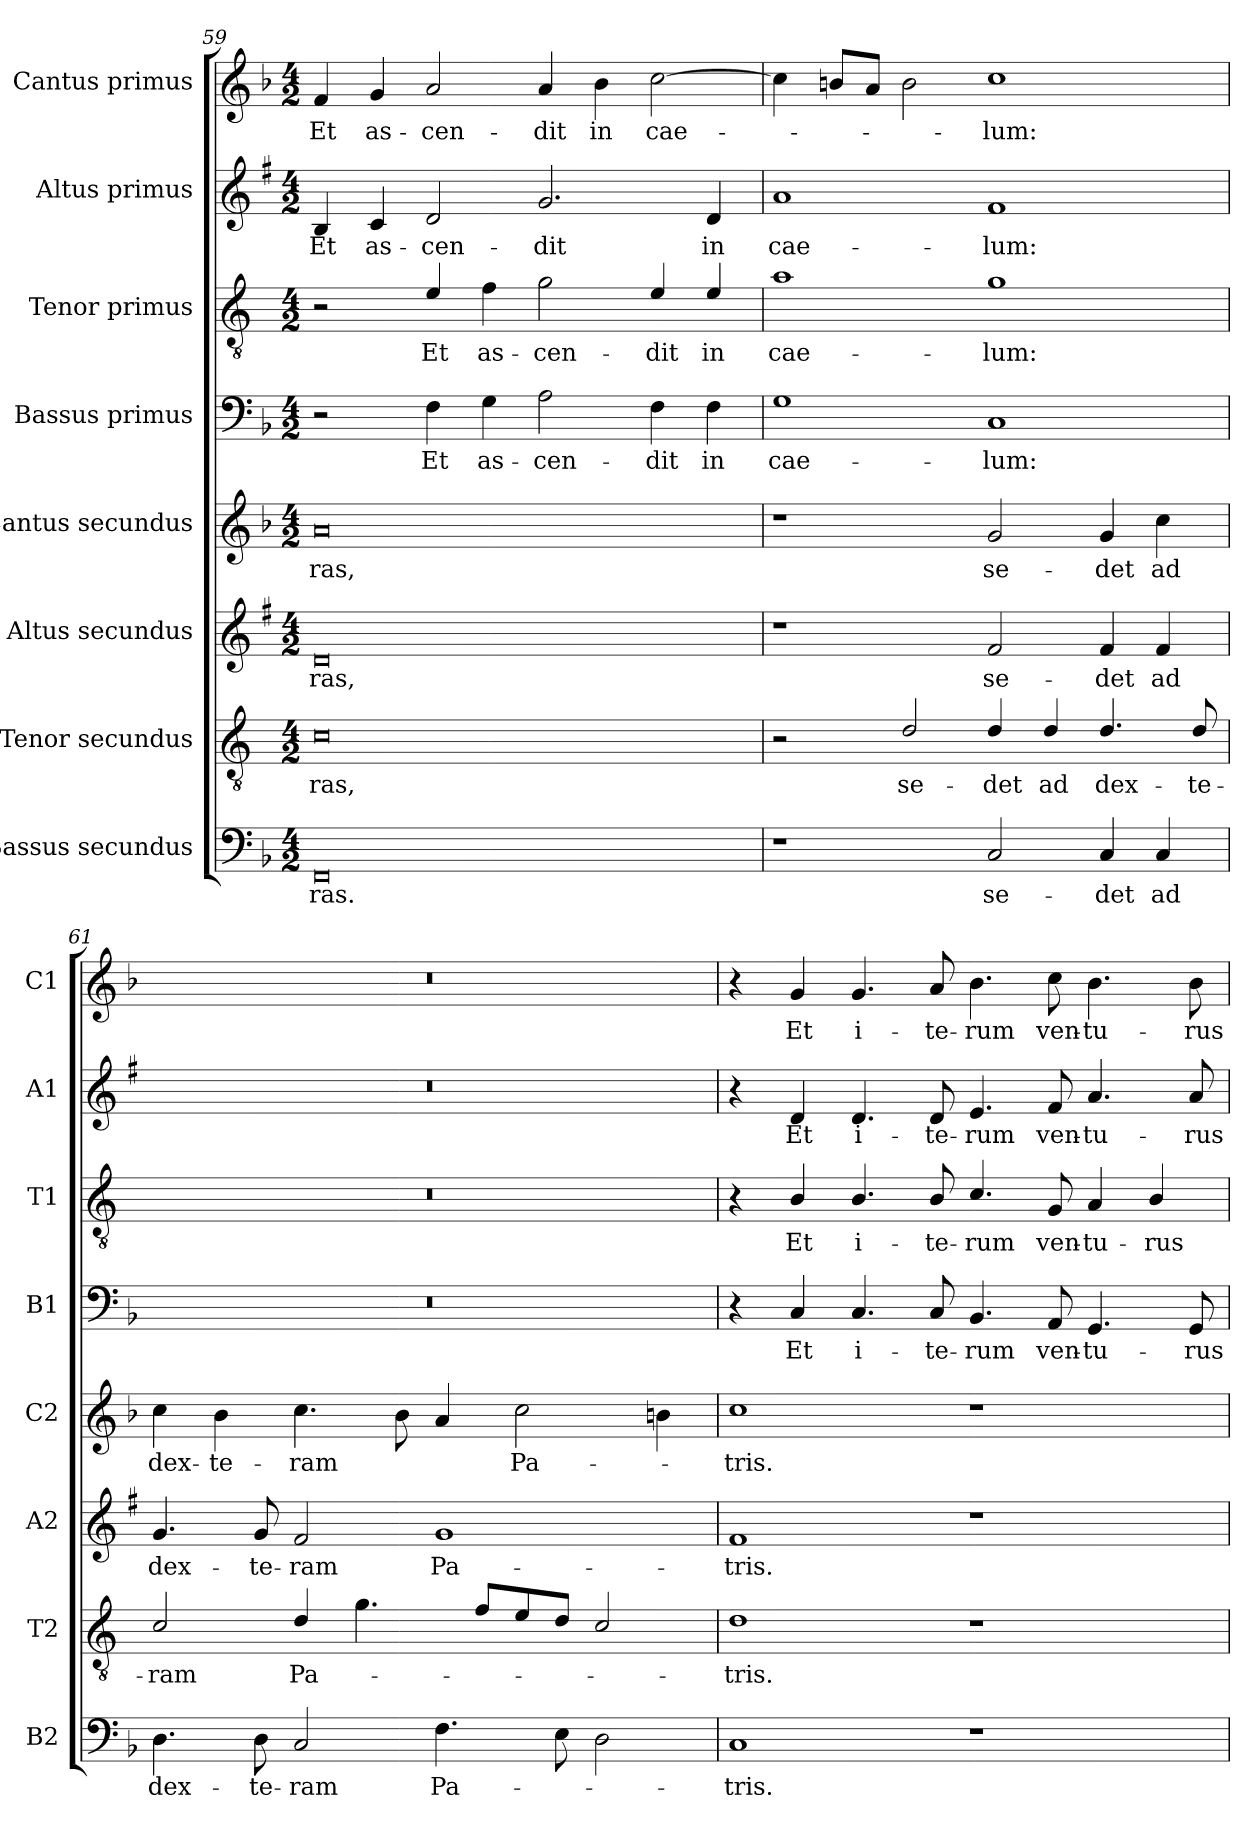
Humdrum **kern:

**kern	**text	**kern	**text	**kern	**text	**kern	**text	**kern	**text	**kern	**text	**kern	**text	**kern	**text
*part8	*part8	*part7	*part7	*part6	*part6	*part5	*part5	*part4	*part4	*part3	*part3	*part2	*part2	*part1	*part1
*staff8	*staff8	*staff7	*staff7	*staff6	*staff6	*staff5	*staff5	*staff4	*staff4	*staff3	*staff3	*staff2	*staff2	*staff1	*staff1
*I"Bassus secundus	*	*I"Tenor secundus	*	*I"Altus secundus	*	*I"Cantus secundus	*	*I"Bassus primus	*	*I"Tenor primus	*	*I"Altus primus	*	*I"Cantus primus	*
*I'B2	*	*I'T2	*	*I'A2	*	*I'C2	*	*I'B1	*	*I'T1	*	*I'A1	*	*I'C1	*
*clefF4	*	*clefGv2	*	*clefG2	*	*clefG2	*	*clefF4	*	*clefGv2	*	*clefG2	*	*clefG2	*
*	*	*ITrd4c7	*	*ITrd1c2	*	*	*	*	*	*ITrd4c7	*	*ITrd1c2	*	*	*
*k[b-]	*	*k[b-]	*	*k[b-]	*	*k[b-]	*	*k[b-]	*	*k[b-]	*	*k[b-]	*	*k[b-]	*
*F:	*	*F:	*	*F:	*	*F:	*	*F:	*	*F:	*	*F:	*	*F:	*
*M4/2	*	*M4/2	*	*M4/2	*	*M4/2	*	*M4/2	*	*M4/2	*	*M4/2	*	*M4/2	*
=59	=59	=59	=59	=59	=59	=59	=59	=59	=59	=59	=59	=59	=59	=59	=59
!	!LO:LY:b	!	!LO:LY:b	!	!LO:LY:b	!	!LO:LY:b	!	!	!	!	!	!LO:LY:b	!	!LO:LY:b
0FF	-ras.	0F	-ras,	0c	-ras,	0a	-ras,	2r	.	2r	.	4A/	Et	4f/	Et
!	!	!	!	!	!	!	!	!	!	!	!	!	!LO:LY:b	!	!LO:LY:b
.	.	.	.	.	.	.	.	.	.	.	.	4B-/	as-	4g/	as-
!	!	!	!	!	!	!	!	!	!LO:LY:b	!	!LO:LY:b	!	!LO:LY:b	!	!LO:LY:b
.	.	.	.	.	.	.	.	4F\	Et	4A/	Et	2c/	-cen-	2a/	-cen-
!	!	!	!	!	!	!	!	!	!LO:LY:b	!	!LO:LY:b	!	!	!	!
.	.	.	.	.	.	.	.	4G\	as-	4B-\	as-	.	.	.	.
!	!	!	!	!	!	!	!	!	!LO:LY:b	!	!LO:LY:b	!	!LO:LY:b	!	!LO:LY:b
.	.	.	.	.	.	.	.	2A\	-cen-	2c\	-cen-	2.f/	-dit	4a/	-dit
!	!	!	!	!	!	!	!	!	!	!	!	!	!	!	!LO:LY:b
.	.	.	.	.	.	.	.	.	.	.	.	.	.	4b-\	in
!	!	!	!	!	!	!	!	!	!LO:LY:b	!	!LO:LY:b	!	!	!	!LO:LY:b
.	.	.	.	.	.	.	.	4F\	-dit	4A/	-dit	.	.	[2cc\	cae-
!	!	!	!	!	!	!	!	!	!LO:LY:b	!	!LO:LY:b	!	!LO:LY:b	!	!
.	.	.	.	.	.	.	.	4F\	in	4A/	in	4c/	in	.	.
=60	=60	=60	=60	=60	=60	=60	=60	=60	=60	=60	=60	=60	=60	=60	=60
!	!	!	!	!	!	!	!	!	!LO:LY:b	!	!LO:LY:b	!	!LO:LY:b	!	!
1r	.	2r	.	1r	.	1r	.	1G	cae-	1d	cae-	1g	cae-	4cc\]	.
.	.	.	.	.	.	.	.	.	.	.	.	.	.	8bn/L	.
.	.	.	.	.	.	.	.	.	.	.	.	.	.	8a/J	.
!	!	!	!LO:LY:b	!	!	!	!	!	!	!	!	!	!	!	!
.	.	2G/	se-	.	.	.	.	.	.	.	.	.	.	2b\	.
!	!LO:LY:b	!	!LO:LY:b	!	!LO:LY:b	!	!LO:LY:b	!	!LO:LY:b	!	!LO:LY:b	!	!LO:LY:b	!	!LO:LY:b
2C/	se-	4G/	-det	2e/	se-	2g/	se-	1C	-lum:	1c	-lum:	1e	-lum:	1cc	-lum:
!	!	!	!LO:LY:b	!	!	!	!	!	!	!	!	!	!	!	!
.	.	4G/	ad	.	.	.	.	.	.	.	.	.	.	.	.
!	!LO:LY:b	!	!LO:LY:b	!	!LO:LY:b	!	!LO:LY:b	!	!	!	!	!	!	!	!
4C/	-det	4.G/	dex-	4e/	-det	4g/	-det	.	.	.	.	.	.	.	.
!	!LO:LY:b	!	!	!	!LO:LY:b	!	!LO:LY:b	!	!	!	!	!	!	!	!
4C/	ad	.	.	4e/	ad	4cc\	ad	.	.	.	.	.	.	.	.
!	!	!	!LO:LY:b	!	!	!	!	!	!	!	!	!	!	!	!
.	.	8G/	-te-	.	.	.	.	.	.	.	.	.	.	.	.
!!LO:LB:g=z
=61	=61	=61	=61	=61	=61	=61	=61	=61	=61	=61	=61	=61	=61	=61	=61
!	!LO:LY:b	!	!LO:LY:b	!	!LO:LY:b	!	!LO:LY:b	!	!	!	!	!	!	!	!
4.D\	dex-	2F/	-ram	4.f/	dex-	4cc\	dex-	0r	.	0r	.	0r	.	0r	.
!	!	!	!	!	!	!	!LO:LY:b	!	!	!	!	!	!	!	!
.	.	.	.	.	.	4b-\	-te-	.	.	.	.	.	.	.	.
!	!LO:LY:b	!	!	!	!LO:LY:b	!	!	!	!	!	!	!	!	!	!
8D\	-te-	.	.	8f/	-te-	.	.	.	.	.	.	.	.	.	.
!	!LO:LY:b	!	!LO:LY:b	!	!LO:LY:b	!	!LO:LY:b	!	!	!	!	!	!	!	!
2C/	-ram	4G/	Pa-	2e/	-ram	4.cc\	-ram	.	.	.	.	.	.	.	.
.	.	4.c\	.	.	.	.	.	.	.	.	.	.	.	.	.
.	.	.	.	.	.	8b-\	.	.	.	.	.	.	.	.	.
!	!LO:LY:b	!	!	!	!LO:LY:b	!	!	!	!	!	!	!	!	!	!
4.F\	Pa-	.	.	1f	Pa-	4a/	.	.	.	.	.	.	.	.	.
.	.	8B-/L	.	.	.	.	.	.	.	.	.	.	.	.	.
!	!	!	!	!	!	!	!LO:LY:b	!	!	!	!	!	!	!	!
.	.	8A/	.	.	.	2cc\	Pa-	.	.	.	.	.	.	.	.
8E\	.	8G/J	.	.	.	.	.	.	.	.	.	.	.	.	.
2D\	.	2F/	.	.	.	.	.	.	.	.	.	.	.	.	.
.	.	.	.	.	.	4bn\	.	.	.	.	.	.	.	.	.
=62	=62	=62	=62	=62	=62	=62	=62	=62	=62	=62	=62	=62	=62	=62	=62
!	!LO:LY:b	!	!LO:LY:b	!	!LO:LY:b	!	!LO:LY:b	!	!	!	!	!	!	!	!
1C	-tris.	1G	-tris.	1e	-tris.	1cc	-tris.	4r	.	4r	.	4r	.	4r	.
!	!	!	!	!	!	!	!	!	!LO:LY:b	!	!LO:LY:b	!	!LO:LY:b	!	!LO:LY:b
.	.	.	.	.	.	.	.	4C/	Et	4E/	Et	4c/	Et	4g/	Et
!	!	!	!	!	!	!	!	!	!LO:LY:b	!	!LO:LY:b	!	!LO:LY:b	!	!LO:LY:b
.	.	.	.	.	.	.	.	4.C/	i-	4.E/	i-	4.c/	i-	4.g/	i-
!	!	!	!	!	!	!	!	!	!LO:LY:b	!	!LO:LY:b	!	!LO:LY:b	!	!LO:LY:b
.	.	.	.	.	.	.	.	8C/	-te-	8E/	-te-	8c/	-te-	8a/	-te-
!	!	!	!	!	!	!	!	!	!LO:LY:b	!	!LO:LY:b	!	!LO:LY:b	!	!LO:LY:b
1r	.	1r	.	1r	.	1r	.	4.BB-/	-rum	4.F/	-rum	4.d/	-rum	4.b-\	-rum
!	!	!	!	!	!	!	!	!	!LO:LY:b	!	!LO:LY:b	!	!LO:LY:b	!	!LO:LY:b
.	.	.	.	.	.	.	.	8AA/	ven-	8C/	ven-	8e/	ven-	8cc\	ven-
!	!	!	!	!	!	!	!	!	!LO:LY:b	!	!LO:LY:b	!	!LO:LY:b	!	!LO:LY:b
.	.	.	.	.	.	.	.	4.GG/	-tu-	4D/	-tu-	4.g/	-tu-	4.b-\	-tu-
!	!	!	!	!	!	!	!	!	!	!	!LO:LY:b	!	!	!	!
.	.	.	.	.	.	.	.	.	.	4E/	-rus	.	.	.	.
!	!	!	!	!	!	!	!	!	!LO:LY:b	!	!	!	!LO:LY:b	!	!LO:LY:b
.	.	.	.	.	.	.	.	8GG/	-rus	.	.	8g/	-rus	8b-\	-rus
=	=	=	=	=	=	=	=	=	=	=	=	=	=	=	=
*-	*-	*-	*-	*-	*-	*-	*-	*-	*-	*-	*-	*-	*-	*-	*-
